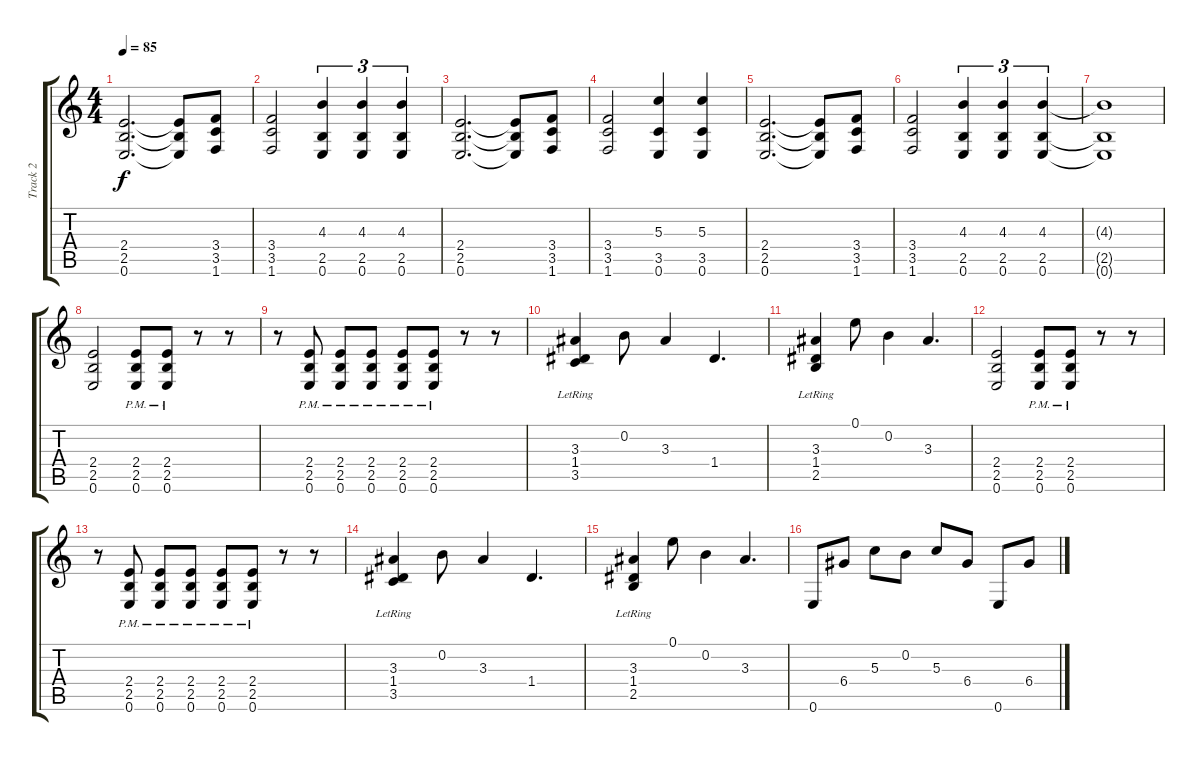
\track ("Track 2" "Track 2") {instrument overdrivenguitar}
\staff {score tabs}
\tuning (E4 B3 G3 D3 A2 E2) {hide}
\ts (4 4)
\tempo 85
\clef g2
\ks c
(2.4 2.5 0.6).2{d dy f} (2.4{t} 2.5{t} 0.6{t}).8 (3.4 3.5 1.6).8 |
(3.4 3.5 1.6).2 (4.3 2.5 0.6).4{tu (3 2)} (4.3 2.5 0.6).4{tu (3 2)} (4.3 2.5 0.6).4{tu (3 2)} |
(2.4 2.5 0.6).2{d} (2.4{t} 2.5{t} 0.6{t}).8 (3.4 3.5 1.6).8 |
(3.4 3.5 1.6).2 (5.3 3.5 0.6).4 (5.3 3.5 0.6).4 |
(2.4 2.5 0.6).2{d} (2.4{t} 2.5{t} 0.6{t}).8 (3.4 3.5 1.6).8 |
(3.4 3.5 1.6).2 (4.3 2.5 0.6).4{tu (3 2)} (4.3 2.5 0.6).4{tu (3 2)} (4.3 2.5 0.6).4{tu (3 2)} |
(4.3{t} 2.5{t} 0.6{t}).1 |
(2.4 2.5 0.6).2 (2.4{pm} 2.5{pm} 0.6{pm}).8 (2.4{pm} 2.5{pm} 0.6{pm}).8 r.8 r.8 |
r.8 (2.4{pm} 2.5{pm} 0.6{pm}).8 (2.4{pm} 2.5{pm} 0.6{pm}).8 (2.4{pm} 2.5{pm} 0.6{pm}).8 (2.4{pm} 2.5{pm} 0.6{pm}).8 (2.4{pm} 2.5{pm} 0.6{pm}).8 r.8 r.8 |
(3.3{lr} 1.4{lr} 3.5{lr}).4 0.2.8 3.3.4 1.4.4{d} |
(3.3{lr} 1.4{lr} 2.5{lr}).4 0.1.8 0.2.4 3.3.4{d} |
(2.4 2.5 0.6).2 (2.4{pm} 2.5{pm} 0.6{pm}).8 (2.4{pm} 2.5{pm} 0.6{pm}).8 r.8 r.8 |
r.8 (2.4{pm} 2.5{pm} 0.6{pm}).8 (2.4{pm} 2.5{pm} 0.6{pm}).8 (2.4{pm} 2.5{pm} 0.6{pm}).8 (2.4{pm} 2.5{pm} 0.6{pm}).8 (2.4{pm} 2.5{pm} 0.6{pm}).8 r.8 r.8 |
(3.3{lr} 1.4{lr} 3.5{lr}).4 0.2.8 3.3.4 1.4.4{d} |
(3.3{lr} 1.4{lr} 2.5{lr}).4 0.1.8 0.2.4 3.3.4{d} |
0.6.8 6.4.8 5.3.8 0.2.8 5.3.8 6.4.8 0.6.8 6.4.8
